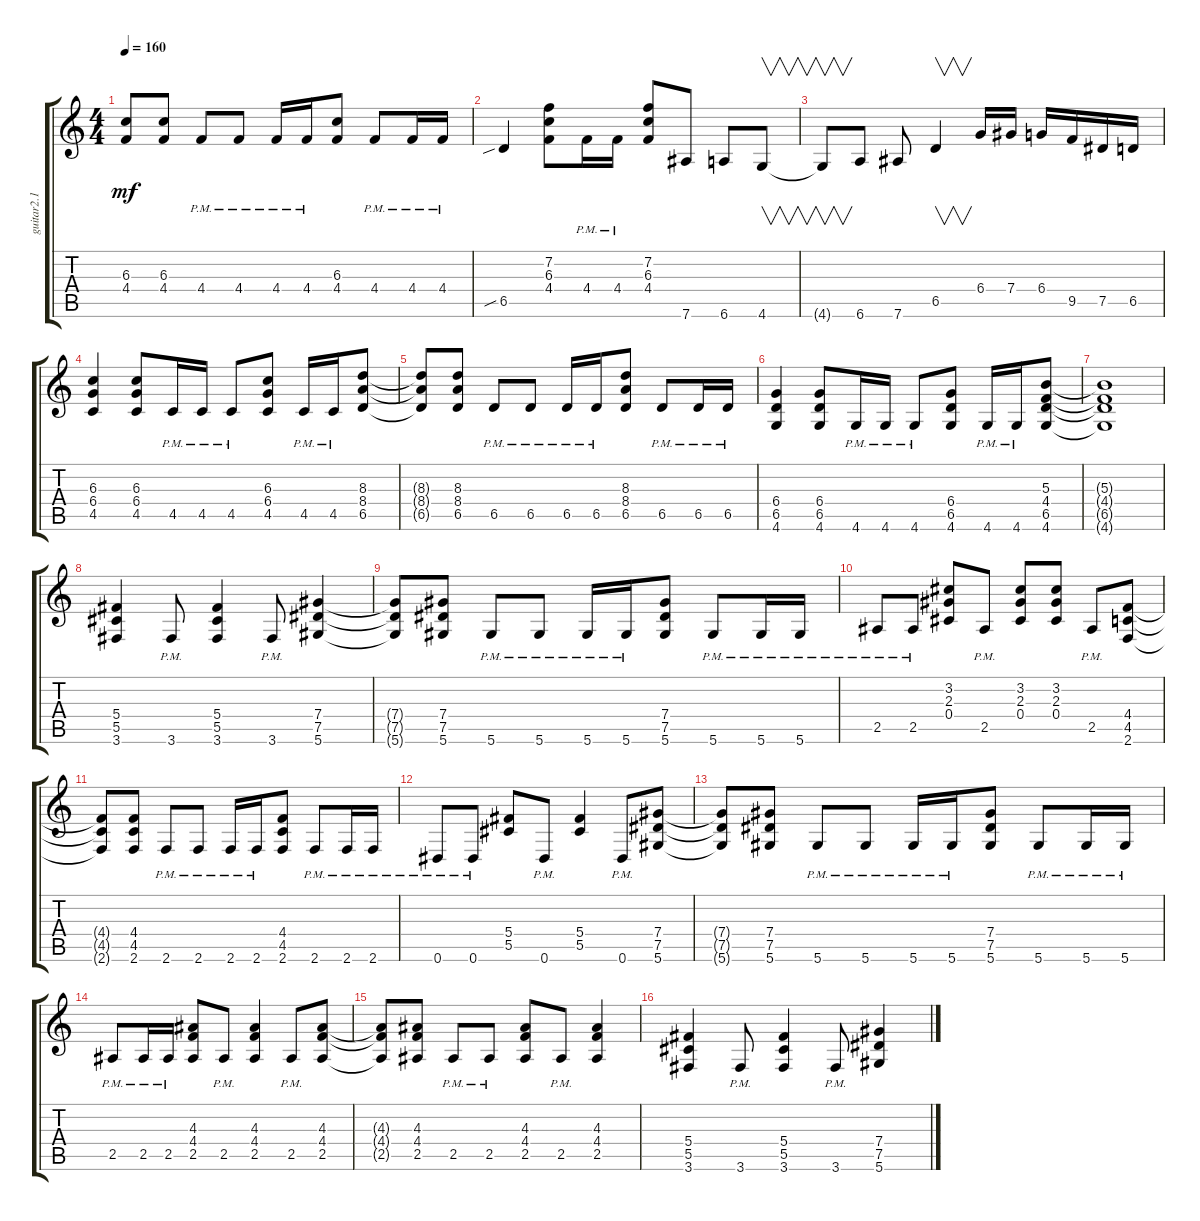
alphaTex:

\track ("guitar2.1" "guitar2.1") {instrument distortionguitar}
\staff {score tabs}
\tuning (Eb4 Bb3 Gb3 Db3 Ab2 Eb2) {hide}
\ts (4 4)
\tempo 160
\clef g2
\ks c
(6.3{t} 4.4{t}).8{dy mf} (6.3 4.4).8 4.4{pm}.8 4.4{pm}.8 4.4{pm}.16 4.4{pm}.16 (6.3 4.4).8 4.4{pm}.8 4.4{pm}.16 4.4{pm}.16 |
6.5{sib}.4 (7.2 6.3 4.4).8 4.4{pm}.16 4.4{pm}.16 (7.2 6.3 4.4).8 7.6.8 6.6.8 4.6.8{v} |
4.6{t}.8{v} 6.6.8 7.6.8 6.5.4{v} 6.4.16 7.4.16 6.4.16 9.5.16 7.5.16 6.5.16 |
(6.3 6.4 4.5).4 (6.3 6.4 4.5).8 4.5{pm}.16 4.5{pm}.16 4.5{pm}.8 (6.3 6.4 4.5).8 4.5{pm}.16 4.5{pm}.16 (8.3 8.4 6.5).8 |
(8.3{t} 8.4{t} 6.5{t}).8 (8.3 8.4 6.5).8 6.5{pm}.8 6.5{pm}.8 6.5{pm}.16 6.5{pm}.16 (8.3 8.4 6.5).8 6.5{pm}.8 6.5{pm}.16 6.5{pm}.16 |
(6.4 6.5 4.6).4 (6.4 6.5 4.6).8 4.6{pm}.16 4.6{pm}.16 4.6{pm}.8 (6.4 6.5 4.6).8 4.6{pm}.16 4.6{pm}.16 (5.3 4.4 6.5 4.6).8 |
(5.3{t} 4.4{t} 6.5{t} 4.6{t}).1 |
(5.4 5.5 3.6).4 3.6{pm}.8 (5.4 5.5 3.6).4 3.6{pm}.8 (7.4 7.5 5.6).4 |
(7.4{t} 7.5{t} 5.6{t}).8 (7.4 7.5 5.6).8 5.6{pm}.8 5.6{pm}.8 5.6{pm}.16 5.6{pm}.16 (7.4 7.5 5.6).8 5.6{pm}.8 5.6{pm}.16 5.6{pm}.16 |
2.5{pm}.8 2.5{pm}.8 (3.2 2.3 0.4).8 2.5{pm}.8 (3.2 2.3 0.4).8 (3.2 2.3 0.4).8 2.5{pm}.8 (4.4 4.5 2.6).8 |
(4.4{t} 4.5{t} 2.6{t}).8 (4.4 4.5 2.6).8 2.6{pm}.8 2.6{pm}.8 2.6{pm}.16 2.6{pm}.16 (4.4 4.5 2.6).8 2.6{pm}.8 2.6{pm}.16 2.6{pm}.16 |
0.6{pm}.8 0.6{pm}.8 (5.4 5.5).8 0.6{pm}.8 (5.4 5.5).4 0.6{pm}.8 (7.4 7.5 5.6).8 |
(7.4{t} 7.5{t} 5.6{t}).8 (7.4 7.5 5.6).8 5.6{pm}.8 5.6{pm}.8 5.6{pm}.16 5.6{pm}.16 (7.4 7.5 5.6).8 5.6{pm}.8 5.6{pm}.16 5.6{pm}.16 |
2.5{pm}.8 2.5{pm}.16 2.5{pm}.16 (4.3 4.4 2.5).8 2.5{pm}.8 (4.3 4.4 2.5).4 2.5{pm}.8 (4.3 4.4 2.5).8 |
(4.3{t} 4.4{t} 2.5{t}).8 (4.3 4.4 2.5).8 2.5{pm}.8 2.5{pm}.8 (4.3 4.4 2.5).8 2.5{pm}.8 (4.3 4.4 2.5).4 |
(5.4 5.5 3.6).4 3.6{pm}.8 (5.4 5.5 3.6).4 3.6{pm}.8 (7.4 7.5 5.6).4
